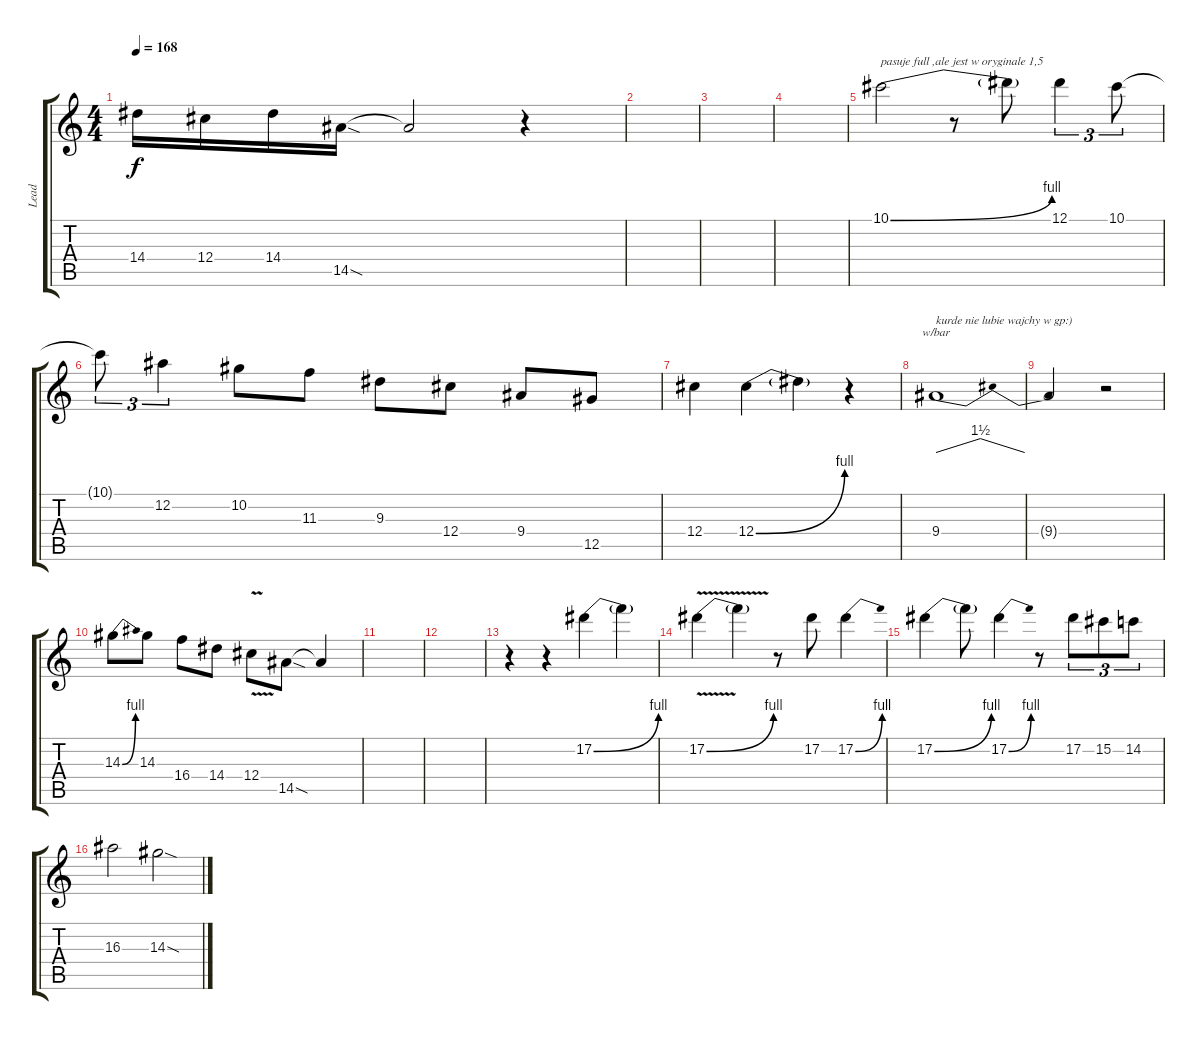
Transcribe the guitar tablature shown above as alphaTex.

\track ("Lead" "Lead") {instrument overdrivenguitar}
\staff {score tabs}
\tuning (Eb4 Bb3 Gb3 Db3 Ab2 Eb2) {hide}
\ts (4 4)
\tempo 168
\clef g2
\ks c
14.4.16{dy f} 12.4.16 14.4.16 14.5{sod}.16 14.5{t}.2 r.4 |
|
|
|
10.1{be (bend 0 0 60 4)}.2{txt "pasuje full ,ale jest w oryginale 1,5"} r.8 10.1{t}.8 12.1.4{tu (3 2)} 10.1.8{tu (3 2)} |
10.1{t}.8{tu (3 2)} 12.2.4{tu (3 2)} 10.2.8 11.3.8 9.3.8 12.4.8 9.4.8 12.5.8 |
12.4.4 12.4{be (bend 0 0 60 4)}.4 12.4{t}.4 r.4 |
9.4.1{tbe (dip default 0 0 11 6 20 6 60 0) txt "kurde nie lubie wajchy w gp:)"} |
9.4{t}.2 r.2 |
14.3{be (bend 0 0 60 4)}.8 14.3.8 16.4.8 14.4.8 12.4{v}.8 14.5{sod}.8 14.5{t}.4 |
|
|
r.4 r.4 17.2{be (bend 0 0 60 4)}.4 17.2{t}.4 |
17.2{be (bend 0 0 60 4) v}.4 17.2{t}.4 r.8 17.2.8 17.2{be (bend 0 0 60 4)}.4 |
17.2{be (bend 0 0 60 4)}.4 17.2{t}.8 17.2{be (bend 0 0 60 4)}.4 r.8 17.2.8{tu (3 2)} 15.2.8{tu (3 2)} 14.2.8{tu (3 2)} |
16.3.2 14.3{sod}.2
